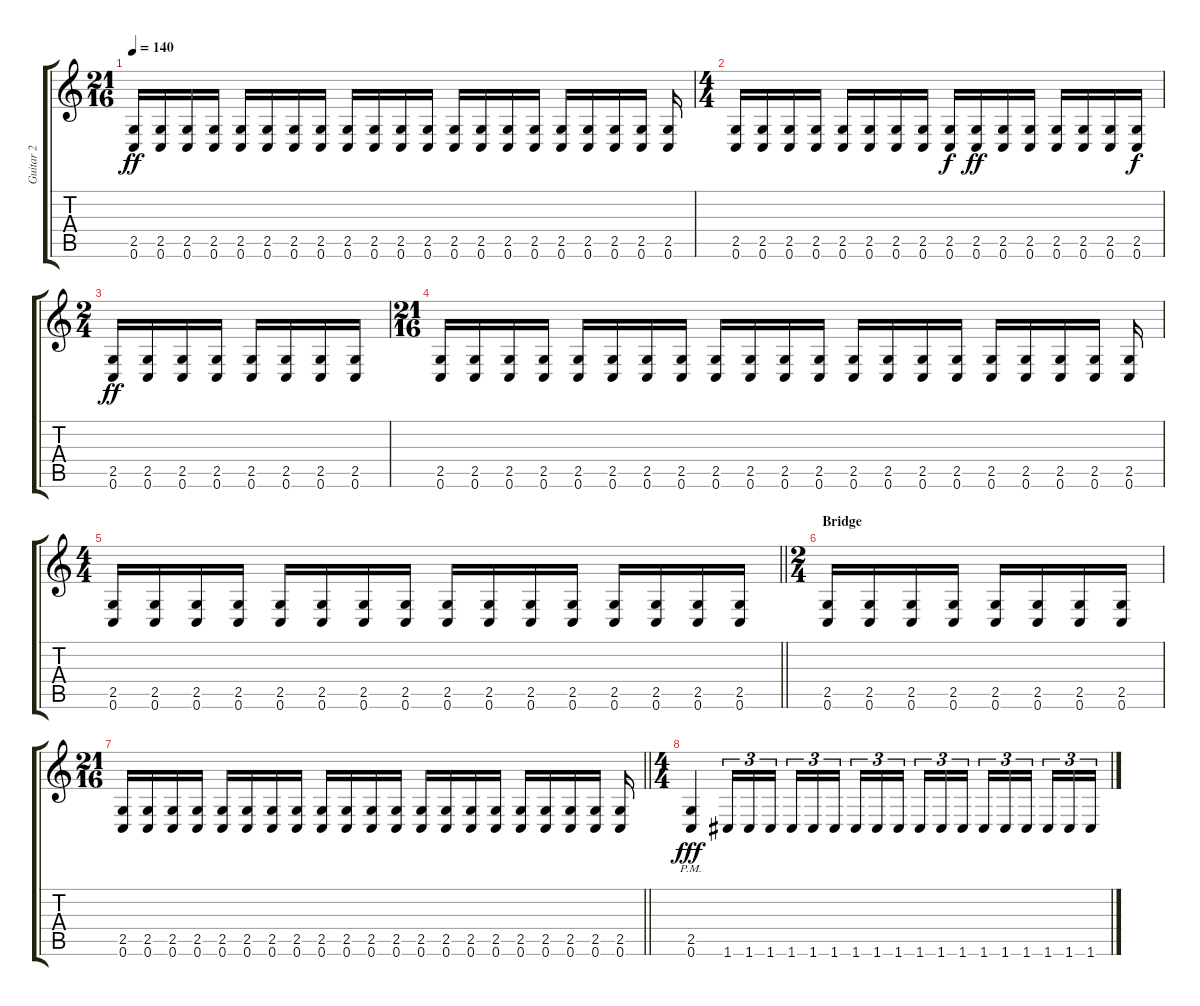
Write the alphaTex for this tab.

\track ("Guitar 2" "Guitar 2") {instrument distortionguitar}
\staff {score tabs}
\tuning (C4 G3 Eb3 Bb2 F2 C2) {hide}
\ts (21 16)
\tempo 140
\clef g2
\ks c
(2.5 0.6).16{dy ff} (2.5 0.6).16 (2.5 0.6).16 (2.5 0.6).16 (2.5 0.6).16 (2.5 0.6).16 (2.5 0.6).16 (2.5 0.6).16 (2.5 0.6).16 (2.5 0.6).16 (2.5 0.6).16 (2.5 0.6).16 (2.5 0.6).16 (2.5 0.6).16 (2.5 0.6).16 (2.5 0.6).16 (2.5 0.6).16 (2.5 0.6).16 (2.5 0.6).16 (2.5 0.6).16 (2.5 0.6).16 |
\ts (4 4)
(2.5 0.6).16 (2.5 0.6).16 (2.5 0.6).16 (2.5 0.6).16 (2.5 0.6).16 (2.5 0.6).16 (2.5 0.6).16 (2.5 0.6).16 (2.5 0.6).16{dy f} (2.5 0.6).16{dy ff} (2.5 0.6).16 (2.5 0.6).16 (2.5 0.6).16 (2.5 0.6).16 (2.5 0.6).16 (2.5 0.6).16{dy f} |
\ts (2 4)
(2.5 0.6).16{dy ff} (2.5 0.6).16 (2.5 0.6).16 (2.5 0.6).16 (2.5 0.6).16 (2.5 0.6).16 (2.5 0.6).16 (2.5 0.6).16 |
\ts (21 16)
(2.5 0.6).16 (2.5 0.6).16 (2.5 0.6).16 (2.5 0.6).16 (2.5 0.6).16 (2.5 0.6).16 (2.5 0.6).16 (2.5 0.6).16 (2.5 0.6).16 (2.5 0.6).16 (2.5 0.6).16 (2.5 0.6).16 (2.5 0.6).16 (2.5 0.6).16 (2.5 0.6).16 (2.5 0.6).16 (2.5 0.6).16 (2.5 0.6).16 (2.5 0.6).16 (2.5 0.6).16 (2.5 0.6).16 |
\ts (4 4)
\barLineRight lightlight
(2.5 0.6).16 (2.5 0.6).16 (2.5 0.6).16 (2.5 0.6).16 (2.5 0.6).16 (2.5 0.6).16 (2.5 0.6).16 (2.5 0.6).16 (2.5 0.6).16 (2.5 0.6).16 (2.5 0.6).16 (2.5 0.6).16 (2.5 0.6).16 (2.5 0.6).16 (2.5 0.6).16 (2.5 0.6).16 |
\ts (2 4)
\section ("" "Bridge")
(2.5 0.6).16 (2.5 0.6).16 (2.5 0.6).16 (2.5 0.6).16 (2.5 0.6).16 (2.5 0.6).16 (2.5 0.6).16 (2.5 0.6).16 |
\ts (21 16)
\barLineRight lightlight
(2.5 0.6).16 (2.5 0.6).16 (2.5 0.6).16 (2.5 0.6).16 (2.5 0.6).16 (2.5 0.6).16 (2.5 0.6).16 (2.5 0.6).16 (2.5 0.6).16 (2.5 0.6).16 (2.5 0.6).16 (2.5 0.6).16 (2.5 0.6).16 (2.5 0.6).16 (2.5 0.6).16 (2.5 0.6).16 (2.5 0.6).16 (2.5 0.6).16 (2.5 0.6).16 (2.5 0.6).16 (2.5 0.6).16 |
\ts (4 4)
(2.5{pm} 0.6{pm}).4{dy fff} 1.6.16{tu (3 2)} 1.6.16{tu (3 2)} 1.6.16{tu (3 2) beam splitsecondary} 1.6.16{tu (3 2)} 1.6.16{tu (3 2)} 1.6.16{tu (3 2)} 1.6.16{tu (3 2)} 1.6.16{tu (3 2)} 1.6.16{tu (3 2) beam splitsecondary} 1.6.16{tu (3 2)} 1.6.16{tu (3 2)} 1.6.16{tu (3 2)} 1.6.16{tu (3 2)} 1.6.16{tu (3 2)} 1.6.16{tu (3 2) beam splitsecondary} 1.6.16{tu (3 2)} 1.6.16{tu (3 2)} 1.6.16{tu (3 2)}
